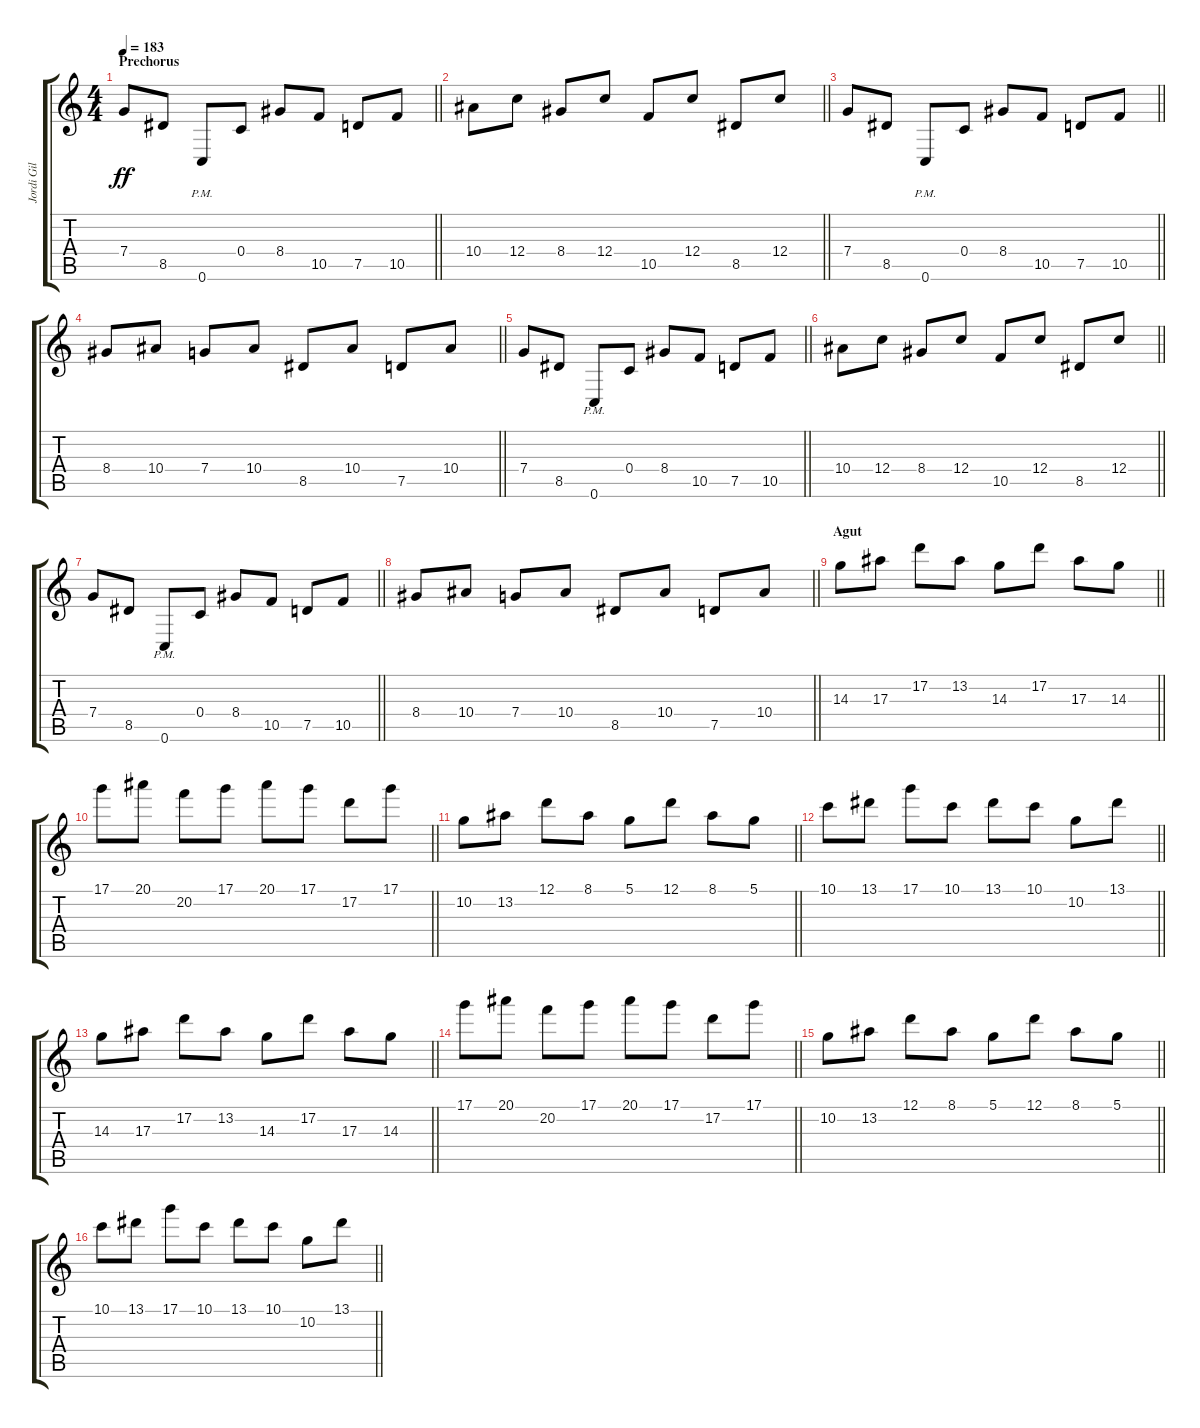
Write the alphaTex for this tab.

\track ("Jordi Gil" "Jordi Gil") {instrument overdrivenguitar}
\staff {score tabs}
\tuning (D4 A3 F3 C3 G2 C2) {hide}
\ts (4 4)
\section ("" "Prechorus")
\tempo 183
\clef g2
\barLineRight lightlight
\ks c
7.4.8{dy ff} 8.5.8 0.6{pm}.8 0.4.8 8.4.8 10.5.8 7.5.8 10.5.8 |
\barLineRight lightlight
10.4.8 12.4.8 8.4.8 12.4.8 10.5.8 12.4.8 8.5.8 12.4.8 |
\barLineRight lightlight
7.4.8 8.5.8 0.6{pm}.8 0.4.8 8.4.8 10.5.8 7.5.8 10.5.8 |
\barLineRight lightlight
8.4.8 10.4.8 7.4.8 10.4.8 8.5.8 10.4.8 7.5.8 10.4.8 |
\barLineRight lightlight
7.4.8 8.5.8 0.6{pm}.8 0.4.8 8.4.8 10.5.8 7.5.8 10.5.8 |
\barLineRight lightlight
10.4.8 12.4.8 8.4.8 12.4.8 10.5.8 12.4.8 8.5.8 12.4.8 |
\barLineRight lightlight
7.4.8 8.5.8 0.6{pm}.8 0.4.8 8.4.8 10.5.8 7.5.8 10.5.8 |
\barLineRight lightlight
8.4.8 10.4.8 7.4.8 10.4.8 8.5.8 10.4.8 7.5.8 10.4.8 |
\section ("" "Agut")
\barLineRight lightlight
14.3.8 17.3.8 17.2.8 13.2.8 14.3.8 17.2.8 17.3.8 14.3.8 |
\barLineRight lightlight
17.1.8 20.1.8 20.2.8 17.1.8 20.1.8 17.1.8 17.2.8 17.1.8 |
\barLineRight lightlight
10.2.8 13.2.8 12.1.8 8.1.8 5.1.8 12.1.8 8.1.8 5.1.8 |
\barLineRight lightlight
10.1.8 13.1.8 17.1.8 10.1.8 13.1.8 10.1.8 10.2.8 13.1.8 |
\barLineRight lightlight
14.3.8 17.3.8 17.2.8 13.2.8 14.3.8 17.2.8 17.3.8 14.3.8 |
\barLineRight lightlight
17.1.8 20.1.8 20.2.8 17.1.8 20.1.8 17.1.8 17.2.8 17.1.8 |
\barLineRight lightlight
10.2.8 13.2.8 12.1.8 8.1.8 5.1.8 12.1.8 8.1.8 5.1.8 |
\barLineRight lightlight
10.1.8 13.1.8 17.1.8 10.1.8 13.1.8 10.1.8 10.2.8 13.1.8
